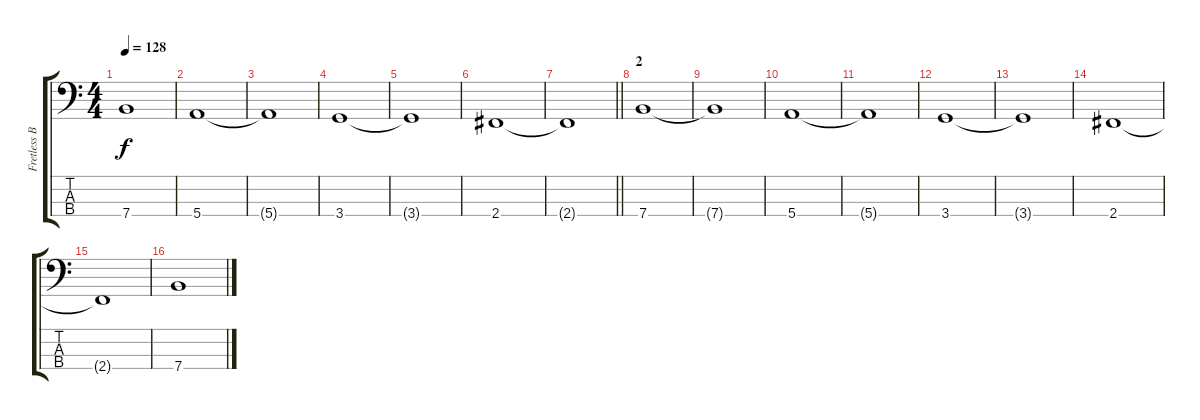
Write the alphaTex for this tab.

\track ("Fretless Bass" "Fretless B") {instrument fretlessbass}
\staff {score tabs}
\tuning (G2 D2 A1 E1) {hide}
\ts (4 4)
\tempo 128
\clef f4
\ks c
7.4{t}.1{dy f} |
5.4.1 |
5.4{t}.1 |
3.4.1 |
3.4{t}.1 |
2.4.1 |
\barLineRight lightlight
2.4{t}.1 |
\section ("" "2")
7.4.1 |
7.4{t}.1 |
5.4.1 |
5.4{t}.1 |
3.4.1 |
3.4{t}.1 |
2.4.1 |
2.4{t}.1 |
7.4.1
